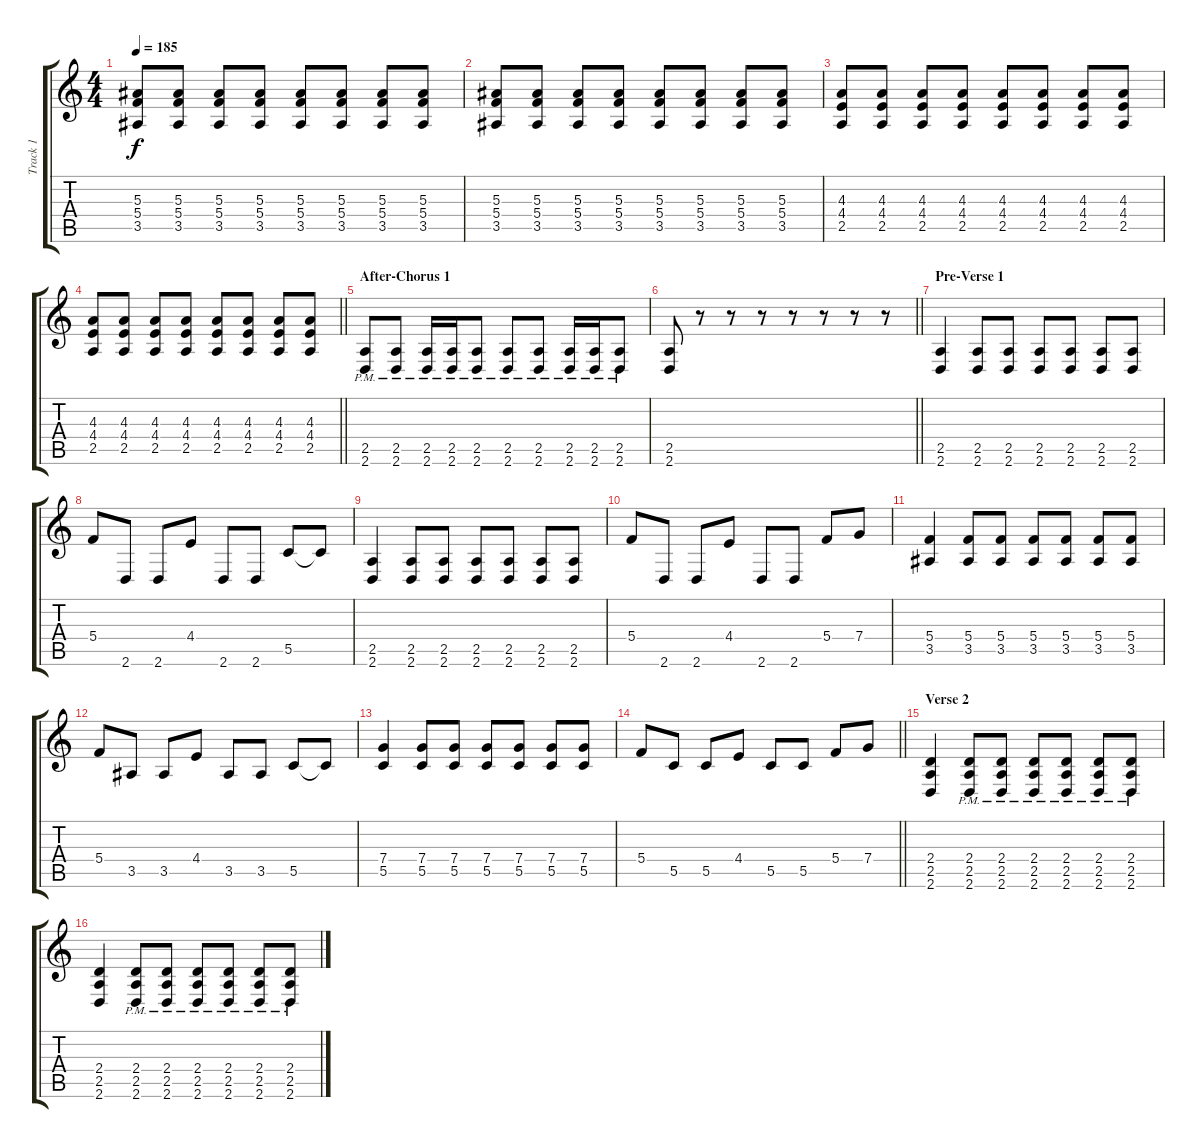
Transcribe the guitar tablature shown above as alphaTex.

\track ("Track 1" "Track 1") {instrument distortionguitar}
\staff {score tabs}
\tuning (D4 A3 F3 C3 G2 C2) {hide}
\ts (4 4)
\tempo 185
\clef g2
\ks c
(5.3 5.4 3.5).8{dy f} (5.3 5.4 3.5).8 (5.3 5.4 3.5).8 (5.3 5.4 3.5).8 (5.3 5.4 3.5).8 (5.3 5.4 3.5).8 (5.3 5.4 3.5).8 (5.3 5.4 3.5).8 |
(5.3 5.4 3.5).8 (5.3 5.4 3.5).8 (5.3 5.4 3.5).8 (5.3 5.4 3.5).8 (5.3 5.4 3.5).8 (5.3 5.4 3.5).8 (5.3 5.4 3.5).8 (5.3 5.4 3.5).8 |
(4.3 4.4 2.5).8 (4.3 4.4 2.5).8 (4.3 4.4 2.5).8 (4.3 4.4 2.5).8 (4.3 4.4 2.5).8 (4.3 4.4 2.5).8 (4.3 4.4 2.5).8 (4.3 4.4 2.5).8 |
\barLineRight lightlight
(4.3 4.4 2.5).8 (4.3 4.4 2.5).8 (4.3 4.4 2.5).8 (4.3 4.4 2.5).8 (4.3 4.4 2.5).8 (4.3 4.4 2.5).8 (4.3 4.4 2.5).8 (4.3 4.4 2.5).8 |
\section ("" "After-Chorus 1")
(2.5{pm} 2.6{pm}).8 (2.5{pm} 2.6{pm}).8 (2.5{pm} 2.6{pm}).16 (2.5{pm} 2.6{pm}).16 (2.5{pm} 2.6{pm}).8 (2.5{pm} 2.6{pm}).8 (2.5{pm} 2.6{pm}).8 (2.5{pm} 2.6{pm}).16 (2.5{pm} 2.6{pm}).16 (2.5{pm} 2.6{pm}).8 |
\barLineRight lightlight
(2.5 2.6).8 r.8 r.8 r.8 r.8 r.8 r.8 r.8 |
\section ("" "Pre-Verse 1")
(2.5 2.6).4 (2.5 2.6).8 (2.5 2.6).8 (2.5 2.6).8 (2.5 2.6).8 (2.5 2.6).8 (2.5 2.6).8 |
5.4.8 2.6.8 2.6.8 4.4.8 2.6.8 2.6.8 5.5.8 5.5{t}.8 |
(2.5 2.6).4 (2.5 2.6).8 (2.5 2.6).8 (2.5 2.6).8 (2.5 2.6).8 (2.5 2.6).8 (2.5 2.6).8 |
5.4.8 2.6.8 2.6.8 4.4.8 2.6.8 2.6.8 5.4.8 7.4.8 |
(5.4 3.5).4 (5.4 3.5).8 (5.4 3.5).8 (5.4 3.5).8 (5.4 3.5).8 (5.4 3.5).8 (5.4 3.5).8 |
5.4.8 3.5.8 3.5.8 4.4.8 3.5.8 3.5.8 5.5.8 5.5{t}.8 |
(7.4 5.5).4 (7.4 5.5).8 (7.4 5.5).8 (7.4 5.5).8 (7.4 5.5).8 (7.4 5.5).8 (7.4 5.5).8 |
\barLineRight lightlight
5.4.8 5.5.8 5.5.8 4.4.8 5.5.8 5.5.8 5.4.8 7.4.8 |
\section ("" "Verse 2")
(2.4 2.5 2.6).4 (2.4{pm} 2.5{pm} 2.6{pm}).8 (2.4{pm} 2.5{pm} 2.6{pm}).8 (2.4{pm} 2.5{pm} 2.6{pm}).8 (2.4{pm} 2.5{pm} 2.6{pm}).8 (2.4{pm} 2.5{pm} 2.6{pm}).8 (2.4{pm} 2.5{pm} 2.6{pm}).8 |
(2.4 2.5 2.6).4 (2.4{pm} 2.5{pm} 2.6{pm}).8 (2.4{pm} 2.5{pm} 2.6{pm}).8 (2.4{pm} 2.5{pm} 2.6{pm}).8 (2.4{pm} 2.5{pm} 2.6{pm}).8 (2.4{pm} 2.5{pm} 2.6{pm}).8 (2.4{pm} 2.5{pm} 2.6{pm}).8
